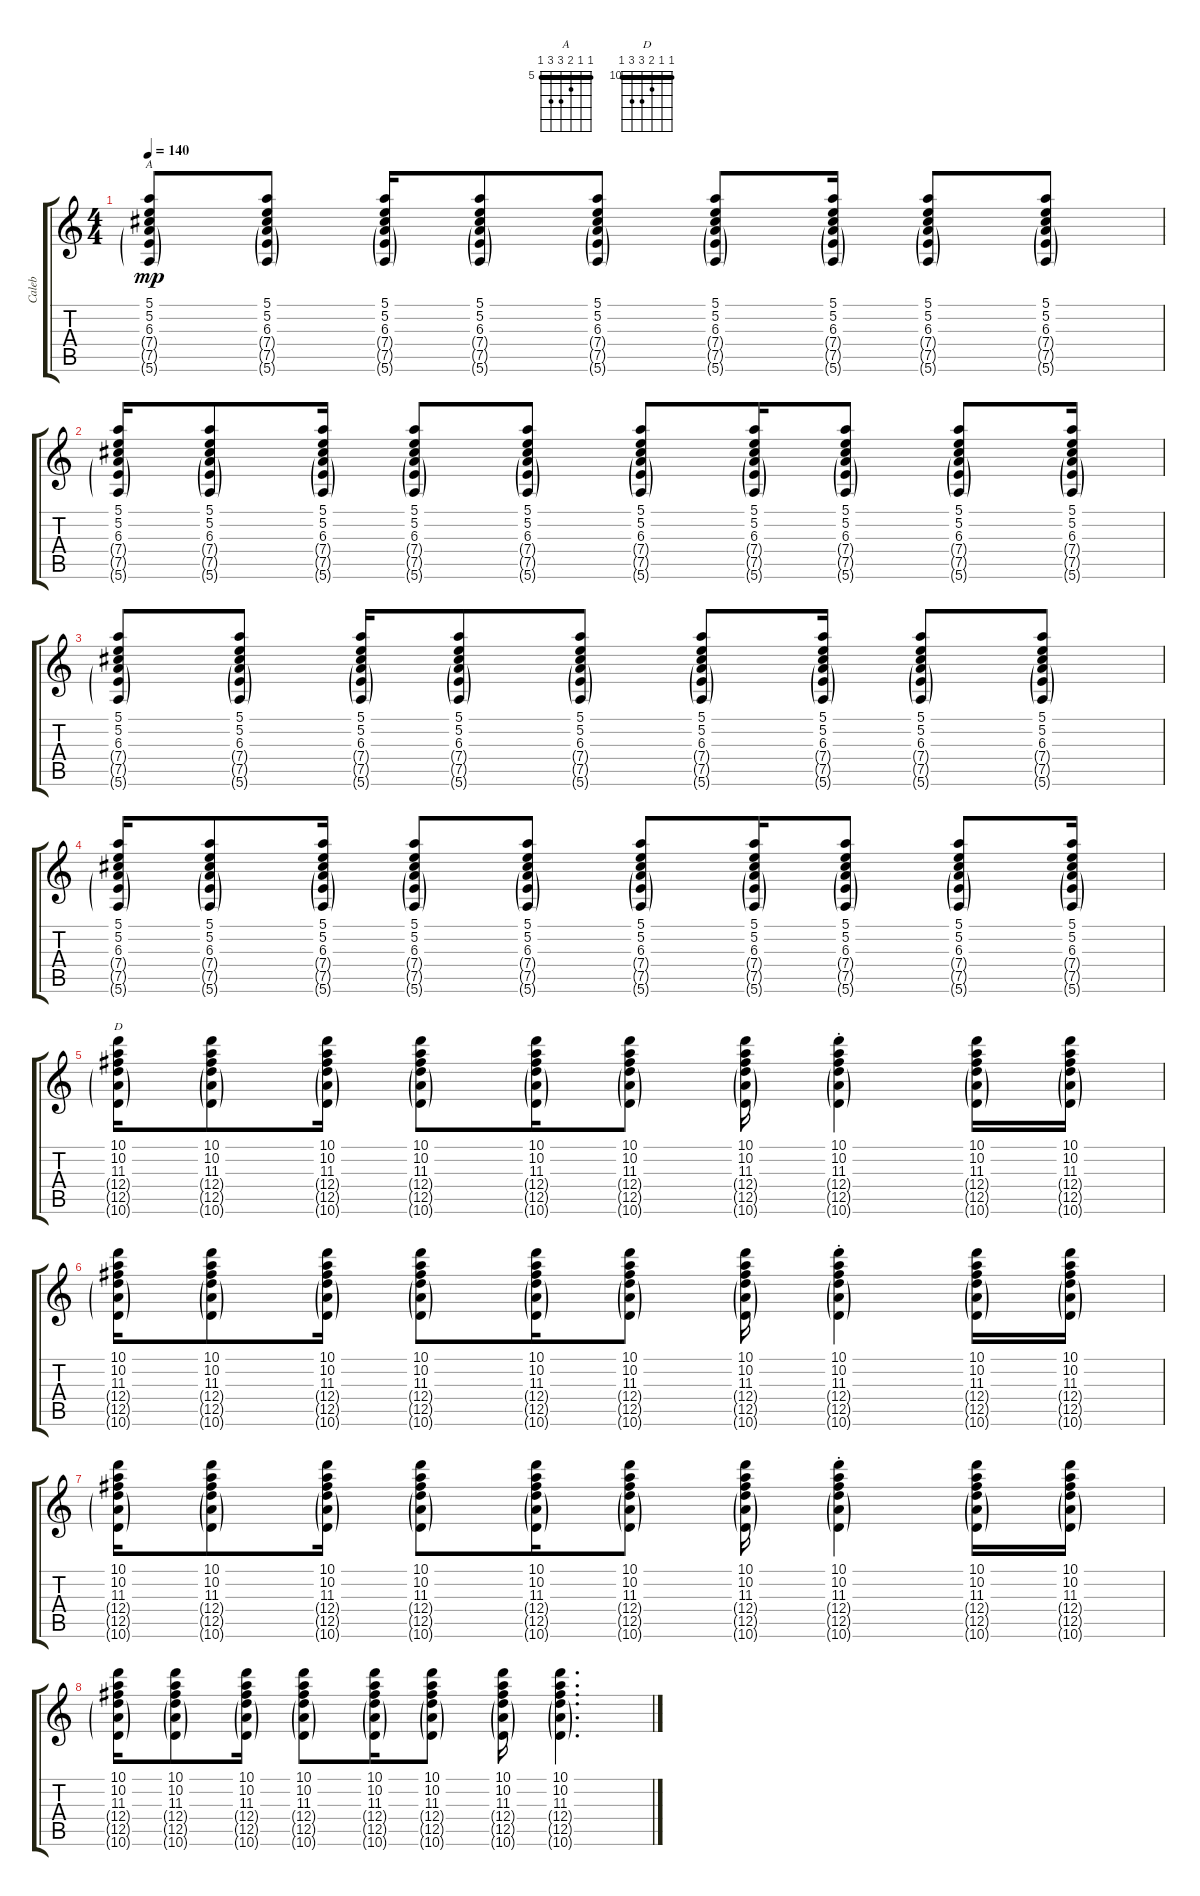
\track ("Caleb" "Caleb") {instrument electricguitarclean}
\staff {score tabs}
\tuning (E4 B3 G3 D3 A2 E2) {hide}
\chord ("A" 5 5 6 7 7 5) {firstfret 5 barre 5}
\chord ("D" 10 10 11 12 12 10) {firstfret 10 barre 10}
\ts (4 4)
\tempo 140
\clef g2
\ks c
(5.1 5.2 6.3 7.4{g} 7.5{g} 5.6{g}).8{ch "A" dy mp} (5.1 5.2 6.3 7.4{g} 7.5{g} 5.6{g}).8 (5.1 5.2 6.3 7.4{g} 7.5{g} 5.6{g}).16 (5.1 5.2 6.3 7.4{g} 7.5{g} 5.6{g}).8 (5.1 5.2 6.3 7.4{g} 7.5{g} 5.6{g}).8 (5.1 5.2 6.3 7.4{g} 7.5{g} 5.6{g}).8 (5.1 5.2 6.3 7.4{g} 7.5{g} 5.6{g}).16 (5.1 5.2 6.3 7.4{g} 7.5{g} 5.6{g}).8 (5.1 5.2 6.3 7.4{g} 7.5{g} 5.6{g}).8 |
(5.1 5.2 6.3 7.4{g} 7.5{g} 5.6{g}).16 (5.1 5.2 6.3 7.4{g} 7.5{g} 5.6{g}).8 (5.1 5.2 6.3 7.4{g} 7.5{g} 5.6{g}).16 (5.1 5.2 6.3 7.4{g} 7.5{g} 5.6{g}).8 (5.1 5.2 6.3 7.4{g} 7.5{g} 5.6{g}).8 (5.1 5.2 6.3 7.4{g} 7.5{g} 5.6{g}).8 (5.1 5.2 6.3 7.4{g} 7.5{g} 5.6{g}).16 (5.1 5.2 6.3 7.4{g} 7.5{g} 5.6{g}).8 (5.1 5.2 6.3 7.4{g} 7.5{g} 5.6{g}).8 (5.1 5.2 6.3 7.4{g} 7.5{g} 5.6{g}).16 |
(5.1 5.2 6.3 7.4{g} 7.5{g} 5.6{g}).8 (5.1 5.2 6.3 7.4{g} 7.5{g} 5.6{g}).8 (5.1 5.2 6.3 7.4{g} 7.5{g} 5.6{g}).16 (5.1 5.2 6.3 7.4{g} 7.5{g} 5.6{g}).8 (5.1 5.2 6.3 7.4{g} 7.5{g} 5.6{g}).8 (5.1 5.2 6.3 7.4{g} 7.5{g} 5.6{g}).8 (5.1 5.2 6.3 7.4{g} 7.5{g} 5.6{g}).16 (5.1 5.2 6.3 7.4{g} 7.5{g} 5.6{g}).8 (5.1 5.2 6.3 7.4{g} 7.5{g} 5.6{g}).8 |
(5.1 5.2 6.3 7.4{g} 7.5{g} 5.6{g}).16 (5.1 5.2 6.3 7.4{g} 7.5{g} 5.6{g}).8 (5.1 5.2 6.3 7.4{g} 7.5{g} 5.6{g}).16 (5.1 5.2 6.3 7.4{g} 7.5{g} 5.6{g}).8 (5.1 5.2 6.3 7.4{g} 7.5{g} 5.6{g}).8 (5.1 5.2 6.3 7.4{g} 7.5{g} 5.6{g}).8 (5.1 5.2 6.3 7.4{g} 7.5{g} 5.6{g}).16 (5.1 5.2 6.3 7.4{g} 7.5{g} 5.6{g}).8 (5.1 5.2 6.3 7.4{g} 7.5{g} 5.6{g}).8 (5.1 5.2 6.3 7.4{g} 7.5{g} 5.6{g}).16 |
(10.1 10.2 11.3 12.4{g} 12.5{g} 10.6{g}).16{ch "D"} (10.1 10.2 11.3 12.4{g} 12.5{g} 10.6{g}).8 (10.1 10.2 11.3 12.4{g} 12.5{g} 10.6{g}).16 (10.1 10.2 11.3 12.4{g} 12.5{g} 10.6{g}).8 (10.1 10.2 11.3 12.4{g} 12.5{g} 10.6{g}).16 (10.1 10.2 11.3 12.4{g} 12.5{g} 10.6{g}).8 (10.1 10.2 11.3 12.4{g} 12.5{g} 10.6{g}).16 (10.1{st} 10.2{st} 11.3{st} 12.4{g} 12.5{g} 10.6{g}).4 (10.1 10.2 11.3 12.4{g} 12.5{g} 10.6{g}).16 (10.1 10.2 11.3 12.4{g} 12.5{g} 10.6{g}).16 |
(10.1 10.2 11.3 12.4{g} 12.5{g} 10.6{g}).16 (10.1 10.2 11.3 12.4{g} 12.5{g} 10.6{g}).8 (10.1 10.2 11.3 12.4{g} 12.5{g} 10.6{g}).16 (10.1 10.2 11.3 12.4{g} 12.5{g} 10.6{g}).8 (10.1 10.2 11.3 12.4{g} 12.5{g} 10.6{g}).16 (10.1 10.2 11.3 12.4{g} 12.5{g} 10.6{g}).8 (10.1 10.2 11.3 12.4{g} 12.5{g} 10.6{g}).16 (10.1{st} 10.2{st} 11.3{st} 12.4{g} 12.5{g} 10.6{g}).4 (10.1 10.2 11.3 12.4{g} 12.5{g} 10.6{g}).16 (10.1 10.2 11.3 12.4{g} 12.5{g} 10.6{g}).16 |
(10.1 10.2 11.3 12.4{g} 12.5{g} 10.6{g}).16 (10.1 10.2 11.3 12.4{g} 12.5{g} 10.6{g}).8 (10.1 10.2 11.3 12.4{g} 12.5{g} 10.6{g}).16 (10.1 10.2 11.3 12.4{g} 12.5{g} 10.6{g}).8 (10.1 10.2 11.3 12.4{g} 12.5{g} 10.6{g}).16 (10.1 10.2 11.3 12.4{g} 12.5{g} 10.6{g}).8 (10.1 10.2 11.3 12.4{g} 12.5{g} 10.6{g}).16 (10.1{st} 10.2{st} 11.3{st} 12.4{g} 12.5{g} 10.6{g}).4 (10.1 10.2 11.3 12.4{g} 12.5{g} 10.6{g}).16 (10.1 10.2 11.3 12.4{g} 12.5{g} 10.6{g}).16 |
(10.1 10.2 11.3 12.4{g} 12.5{g} 10.6{g}).16 (10.1 10.2 11.3 12.4{g} 12.5{g} 10.6{g}).8 (10.1 10.2 11.3 12.4{g} 12.5{g} 10.6{g}).16 (10.1 10.2 11.3 12.4{g} 12.5{g} 10.6{g}).8 (10.1 10.2 11.3 12.4{g} 12.5{g} 10.6{g}).16 (10.1 10.2 11.3 12.4{g} 12.5{g} 10.6{g}).8 (10.1 10.2 11.3 12.4{g} 12.5{g} 10.6{g}).16 (10.1 10.2 11.3 12.4{g} 12.5{g} 10.6{g}).4{d}
